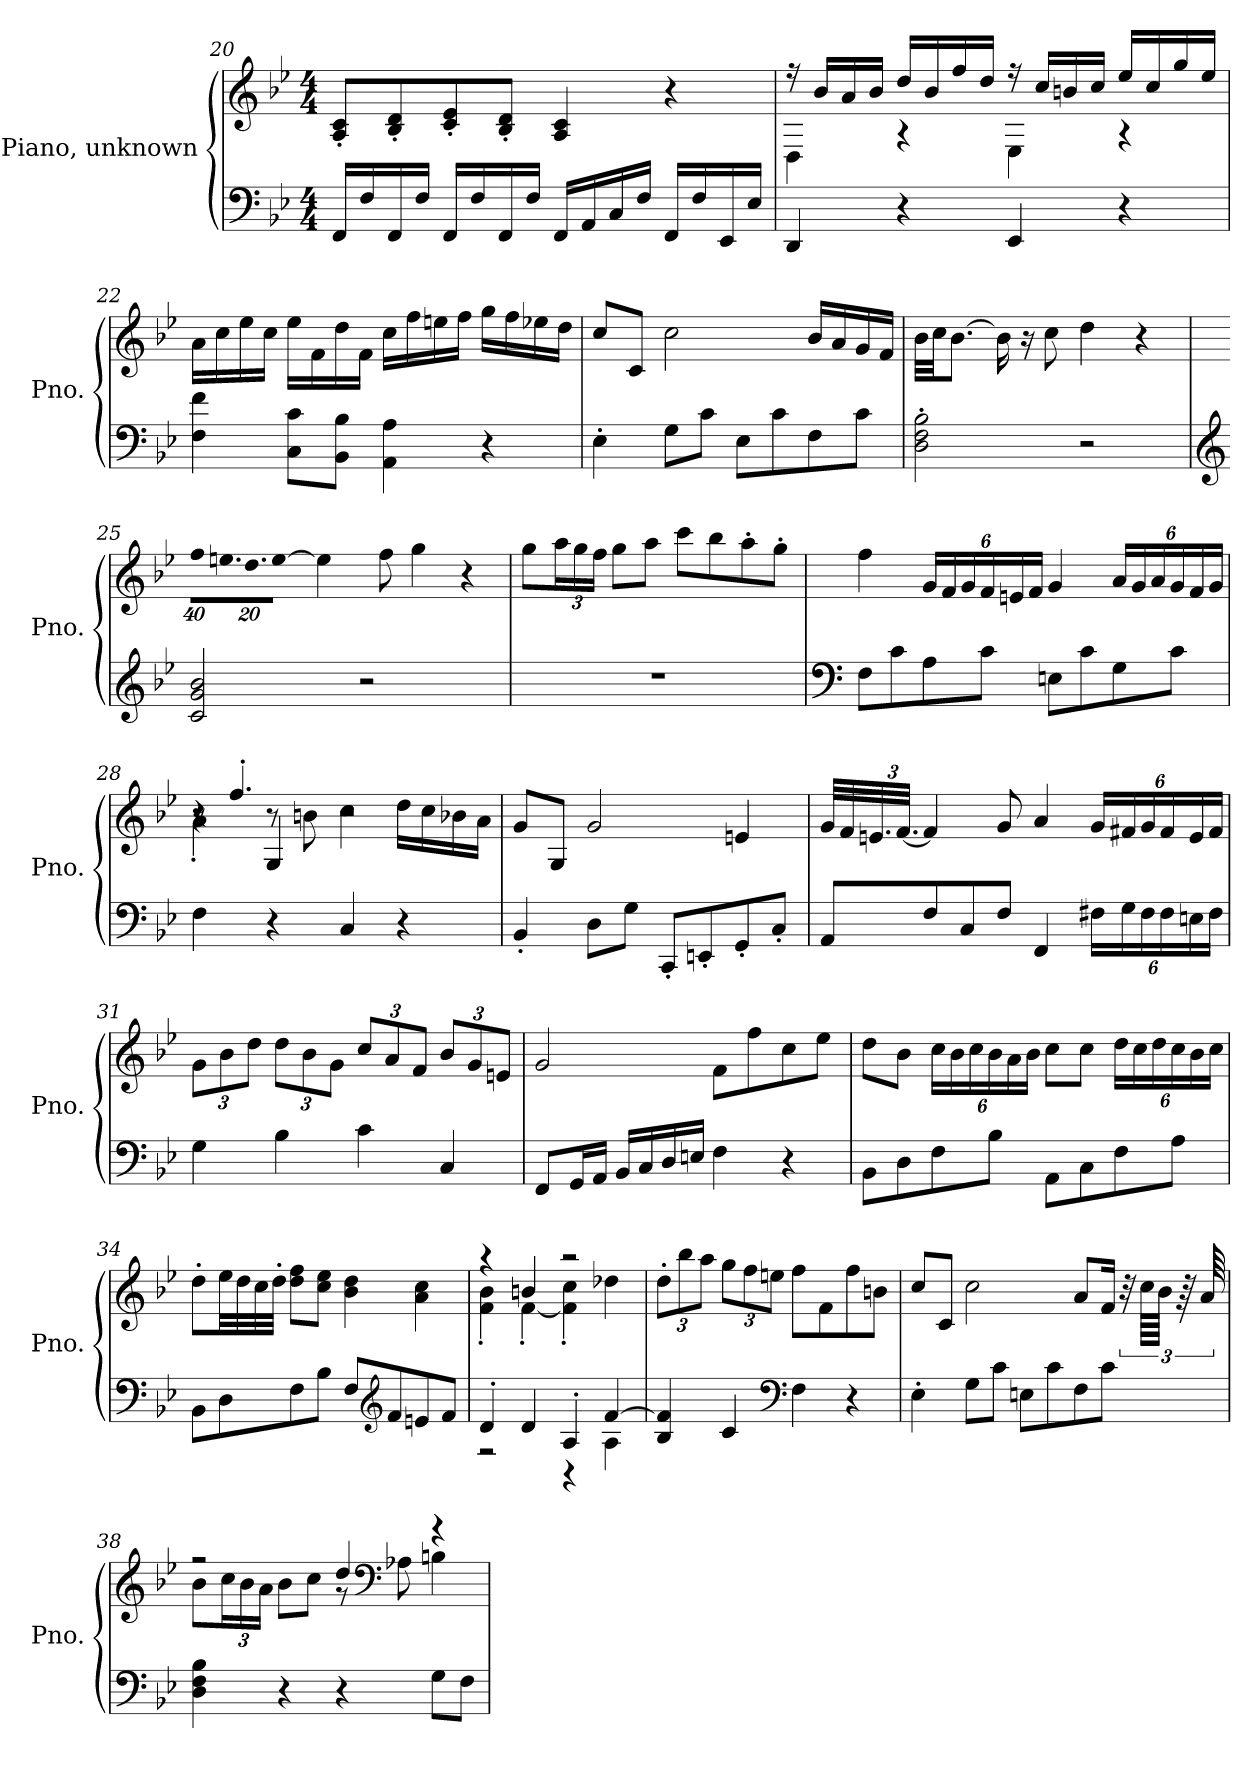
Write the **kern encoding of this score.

**kern	**kern
*part1	*part1
*staff2	*staff1
*I"Piano, unknown	*
*I'Pno.	*
*clefF4	*clefG2
*k[b-e-]	*k[b-e-]
*M4/4	*M4/4
=20	=20
16FF/LL	8A/' 8c/'L
16F/	.
16FF/	8B-/' 8d/'
16F/JJ	.
16FF/LL	8c/' 8e-/'
16F/	.
16FF/	8B-/' 8d/'J
16F/JJ	.
16FF/LL	4A/ 4c/
16AA/	.
16C/	.
16F/JJ	.
16FF/LL	4r
16F/	.
16EE-/	.
16E-/JJ	.
!!LO:PB:g=z
=21	=21
*	*^
4DD/	16r	4D\
.	16b-/LL	.
.	16a/	.
.	16b-/JJ	.
4r	16dd/LL	4r
.	16b-/	.
.	16ff/	.
.	16dd/JJ	.
4EE-/	16r	4E-\
.	16cc/LL	.
.	16bn/	.
.	16cc/JJ	.
4r	16ee-/LL	4r
.	16cc/	.
.	16gg/	.
.	16ee-/JJ	.
*	*v	*v
=22	=22
4F\ 4f\	16a\LL
.	16cc\
.	16ee-\
.	16cc\JJ
8C\ 8c\L	16ee-\LL
.	16f\
8BB-\ 8B-\J	16dd\
.	16f\JJ
4AA\ 4A\	16cc\LL
.	16ff\
.	16een\
.	16ff\JJ
4r	16gg\LL
.	16ff\
.	16ee-X\
.	16dd\JJ
=23	=23
4E-'\	8cc/L
.	8c/J
8G\L	2cc\
8c\J	.
8E-\L	.
8c\	.
8F\	16b-/LL
.	16a/
8c\J	16g/
.	16f/JJ
!!LO:LB:g=z
=24	=24
2D\' 2F\' 2B-\'	32b-\LLL
.	32cc\JJ
.	[8.b-\J
.	16b-\]
.	16r
.	8cc\
2r	4dd\
.	4r
=25	=25
*clefG2	*
*	*Xbrackettup
!	!LO:N:vis=32
2c/ 2g/ 2b-/	640%23ff\LLL
!	!LO:N:vis=64.
.	640%17een\L
!	!LO:N:vis=64.
.	640%17dd\J
!	!LO:N:vis=32
.	[640%23ee\JJJ
.	4ee\]
.	8ff\
2r	4gg\
.	4r
=26	=26
1r	8gg\L
.	24aa\L
.	24gg\
.	24ff\JJ
.	8gg\L
.	8aa\J
.	8ccc\L
.	8bb-\
.	8aa'\
.	8gg'\J
!!LO:LB:g=z
=27	=27
*clefF4	*
8F\L	4ff\
8c\	.
8A\	24g/LL
.	24f/
.	24g/
8c\J	24f/
.	24en/
.	24f/JJ
8En\L	4g/
8c\	.
8G\	24a/LL
.	24g/
.	24a/
8c\J	24g/
.	24f/
.	24g/JJ
=28	=28
*	*^
*	*	*^
4F\	8r	4a'\	4r
.	4.ff'/	.	.
4r	.	8r	4G/
.	.	8bn\	.
4C/	2r	4cc\	2r
4r	.	16dd\LL	.
.	.	16cc\	.
.	.	16b-X\	.
.	.	16a\JJ	.
*	*v	*v	*v
=29	=29
4BB-'/	8g/L
.	8G/J
8D\L	2g/
8G\J	.
8CC'/L	.
8EEn'/	.
8GG'/	4en/
8C'/J	.
!!LO:LB:g=z
=30	=30
8AA/L	32g/LLL
.	32f/
.	48.en/
.	[48.f/JJJ
8F/	4f/]
8C/	.
8F/J	8g/
4FF/	4a/
*Xbrackettup	*
24F#X\LL	24g/LL
24G\	24f#X/
24F#\	24g/
24F#\	24f#/
24En\	24e/
24F#\JJ	24f#/JJ
=31	=31
4G\	12g\L
.	12b-\
.	12dd\J
4B-\	12dd\L
.	12b-\
.	12g\J
4c\	12cc/L
.	12a/
.	12f/J
4C/	12b-/L
.	12g/
.	12en/J
=32	=32
8FF/L	2g/
16GG/L	.
16AA/JJ	.
16BB-/LL	.
16C/	.
16D/	.
16En/JJ	.
4F\	8f\L
.	8ff\
4r	8cc\
.	8ee-\J
!!LO:LB:g=z
=33	=33
8BB-\L	8dd\L
8D\	8b-\J
8F\	24cc\LL
.	24b-\
.	24cc\
8B-\J	24b-\
.	24a\
.	24b-\JJ
8AA\L	8cc\L
8C\	8cc\J
8F\	24dd\LL
.	24cc\
.	24dd\
8A\J	24cc\
.	24b-\
.	24cc\JJ
=34	=34
8BB-\L	8dd'\L
8D\	32ee-\LL
.	32dd\
.	32cc\
.	32dd'\JJJ
8F\	8dd\ 8ff\L
8B-\J	8cc\ 8ee-\J
8F/L	4b-\ 4dd\
*clefG2	*
8f/	.
8en/	4a\ 4cc\
8f/J	.
=35	=35
*^	*^
4d'/	2r	4r	4f\' 4b-\'
4d/	.	4bn/	[4f'\
4A'/	4r	2r	4f\]' 4cc\'
[4f/	4A\	.	4dd-X\
*v	*v	*	*
*	*v	*v
!!LO:LB:g=z
=36	=36
4B-/ 4f/]	12dd'\L
.	12bb-\
.	12aa\J
4c/	12gg\L
.	12ff\
.	12een\J
*clefF4	*
4F\	8ff\L
.	8f\
4r	8ff\
.	8bn\J
=37	=37
4E-'\	8cc/L
.	8c/J
8G\L	2cc\
8c\J	.
8En\L	.
8c\	.
8F\	8a/L
8c\J	16f/Jk
*	*brackettup
.	48r
.	96cc\LLLL
.	96b-\JJJJ
.	96r
.	96a/
=38	=38
*	*^
4D\ 4F\ 4B-\	2r	8b-\L
*	*	*Xbrackettup
.	.	24cc\L
.	.	24b-\
.	.	24a\JJ
4r	.	8b-\L
.	.	8cc\J
4r	4dd/	8r
*	*clefF4	*
.	.	8A-X\
8G\L	4r	4Bn\
8F\J	.	.
*	*v	*v
=	=
*-	*-
